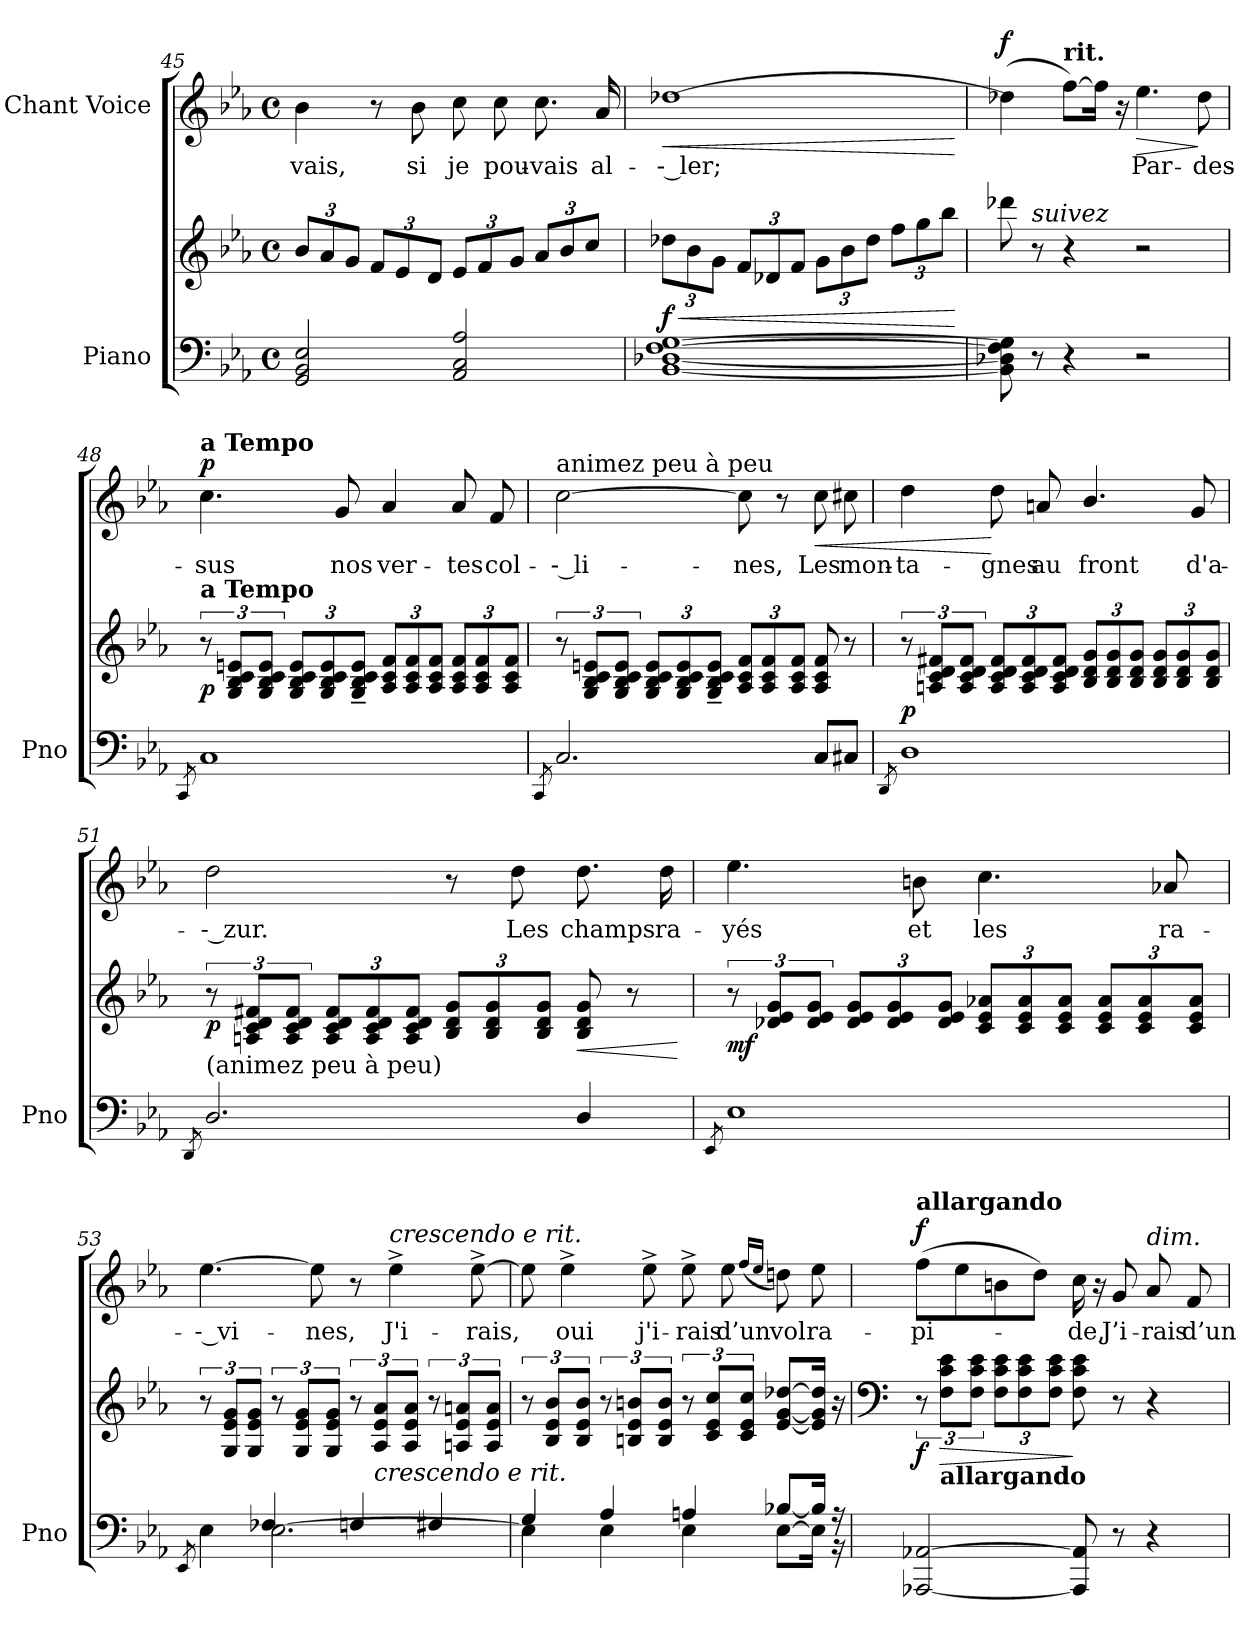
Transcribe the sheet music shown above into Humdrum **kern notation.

**kern	**kern	**dynam	**kern	**text	**dynam
*part2	*part2	*part2	*part1	*part1	*part1
*staff3	*staff2	*staff2/3	*staff1	*staff1	*staff1
*I"Piano	*	*	*I"Chant Voice	*	*
*I'Pno	*	*	*	*	*
*clefF4	*clefG2	*	*clefG2	*	*
*k[b-e-a-]	*k[b-e-a-]	*	*k[b-e-a-]	*	*
*M4/4	*M4/4	*	*M4/4	*	*
*met(c)	*met(c)	*	*met(c)	*	*
=45	=45	=45	=45	=45	=45
2GG/ 2BB-/ 2E-/	12b-/L	.	4b-\	-vais,	.
.	12a-/	.	.	.	.
.	12g/J	.	.	.	.
.	12f/L	.	8r	.	.
.	12e-/	.	.	.	.
.	.	.	8b-\	si	.
.	12d/J	.	.	.	.
2AA-/ 2C/ 2A-/	12e-/L	.	8cc\	je	.
.	12f/	.	.	.	.
.	.	.	8cc\	pou-	.
.	12g/J	.	.	.	.
.	12a-/L	.	8.cc\	-vais	.
.	12b-/	.	.	.	.
.	12cc/J	.	.	.	.
.	.	.	16a-/	al-	.
=46	=46	=46	=46	=46	=46
*	*Xbrackettup	*	*	*	*
!	!	!LO:HP:b	!	!	!LO:HP:b
!	!	!LO:DY:n=1:b	!	!	!
[1BB- [<1D-X [>1F [1G	12dd-X\L	< f	[1dd-X	-- ler;	<
.	12b-\	.	.	.	.
.	12g\J	.	.	.	.
.	12f/L	.	.	.	.
.	12d-X/	.	.	.	.
.	12f/J	.	.	.	.
.	12g\L	.	.	.	.
.	12b-\	.	.	.	.
.	12dd-\J	.	.	.	.
.	12ff\L	.	.	.	.
.	12gg\	.	.	.	.
.	12bb-\J	.	.	.	.
.	.	[	.	.	[
=47	=47	=47	=47	=47	=47
!	!	!	!	!	!LO:DY:a
8BB-\] 8D-X\] 8F\] 8G\]	8ddd-X\	.	(4dd-X\]	.	f
!	!LO:TX:i:t=suivez	!	!	!	!
8r	8r	.	.	.	.
!	!	!	!LO:TX:a:B:t=rit.	!	!
4r	4r	.	[8ff\L)	.	.
.	.	.	16ff\Jk]	.	.
.	.	.	16r	.	.
!	!	!	!	!	!LO:HP:b
2r	2r	.	4.ee-\	Par-	>
.	.	.	8dd-\	-des-	]
=48	=48	=48	=48	=48	=48
8qCC/	.	.	.	.	.
*	*brackettup	*	*	*	*
!	!	!	!LO:TX:a:B:t=a Tempo	!	!
!	!LO:TX:a:B:t=a Tempo	!	!	!	!
!	!	!LO:DY:b	!	!	!LO:DY:a
1C	12r	p	4.cc\	-sus	p
.	12G/ 12B-/ 12c/ 12en/L	.	.	.	.
.	12G/ 12B-/ 12c/ 12e/J	.	.	.	.
.	12G/ 12B-/ 12c/ 12e/L	.	.	.	.
.	12G/ 12B-/ 12c/ 12e/	.	.	.	.
.	.	.	8g/	nos	.
.	12G/~ 12B-/~ 12c/~ 12e/~J	.	.	.	.
.	12A-/ 12c/ 12f/L	.	4a-/	ver-	.
.	12A-/ 12c/ 12f/	.	.	.	.
.	12A-/ 12c/ 12f/J	.	.	.	.
.	12A-/ 12c/ 12f/L	.	8a-/	-tes	.
.	12A-/ 12c/ 12f/	.	.	.	.
.	.	.	8f/	col-	.
.	12A-/ 12c/ 12f/J	.	.	.	.
=49	=49	=49	=49	=49	=49
8qCC/	.	.	.	.	.
!	!	!	!LO:TX:a:t=animez   peu   à   peu	!	!
2.C/	12r	.	[2cc\	-- li-	.
.	12G/ 12B-/ 12c/ 12en/L	.	.	.	.
.	12G/ 12B-/ 12c/ 12e/J	.	.	.	.
.	12G/ 12B-/ 12c/ 12e/L	.	.	.	.
.	12G/ 12B-/ 12c/ 12e/	.	.	.	.
.	12G/~ 12B-/~ 12c/~ 12e/~J	.	.	.	.
.	12A-/ 12c/ 12f/L	.	8cc\]	-nes,	.
.	12A-/ 12c/ 12f/	.	.	.	.
.	.	.	8r	.	.
.	12A-/ 12c/ 12f/J	.	.	.	.
!	!	!	!	!	!LO:HP:b
8C/L	8A-/ 8c/ 8f/	.	8cc\	Les	<
8C#X/J	8r	.	8cc#X\	mon-	.
=50	=50	=50	=50	=50	=50
8qDD/	.	.	.	.	.
!	!	!LO:DY:b	!	!	!
1D	12r	p	4dd\	-ta-	.
.	12An/ 12c/ 12d/ 12f#X/L	.	.	.	.
.	12A/ 12c/ 12d/ 12f#/J	.	.	.	.
.	12A/ 12c/ 12d/ 12f#/L	.	8dd\	-gnes	[
.	12A/ 12c/ 12d/ 12f#/	.	.	.	.
.	.	.	8an/	au	.
.	12A/ 12c/ 12d/ 12f#/J	.	.	.	.
.	12B-/ 12d/ 12g/L	.	4.b-/	front	.
.	12B-/ 12d/ 12g/	.	.	.	.
.	12B-/ 12d/ 12g/J	.	.	.	.
.	12B-/ 12d/ 12g/L	.	.	.	.
.	12B-/ 12d/ 12g/	.	.	.	.
.	.	.	8g/	d'a-	.
.	12B-/ 12d/ 12g/J	.	.	.	.
=51	=51	=51	=51	=51	=51
8qDD/	.	.	.	.	.
!LO:TX:a:t=(animez   peu   à   peu)	!	!	!	!	!
!	!	!LO:DY:b	!	!	!
2.D/	12r	p	2dd\	-- zur.	.
.	12An/ 12c/ 12d/ 12f#X/L	.	.	.	.
.	12A/ 12c/ 12d/ 12f#/J	.	.	.	.
*	*Xbrackettup	*	*	*	*
.	12A/ 12c/ 12d/ 12f#/L	.	.	.	.
.	12A/ 12c/ 12d/ 12f#/	.	.	.	.
.	12A/ 12c/ 12d/ 12f#/J	.	.	.	.
.	12B-/ 12d/ 12g/L	.	8r	.	.
.	12B-/ 12d/ 12g/	.	.	.	.
.	.	.	8dd\	Les	.
.	12B-/ 12d/ 12g/J	.	.	.	.
!	!	!LO:HP:b	!	!	!
4D/	8B-/ 8d/ 8g/	<	8.dd\	champs	.
.	8r	.	.	.	.
.	.	.	16dd\	ra-	.
.	.	[	.	.	.
=52	=52	=52	=52	=52	=52
8qEE-/	.	.	.	.	.
*	*brackettup	*	*	*	*
!	!	!LO:DY:b	!	!	!
1E-	12r	mf	4.ee-\	-yés	.
.	12d-X/ 12e-/ 12g/L	.	.	.	.
.	12d-/ 12e-/ 12g/J	.	.	.	.
*	*Xbrackettup	*	*	*	*
.	12d-/ 12e-/ 12g/L	.	.	.	.
.	12d-/ 12e-/ 12g/	.	.	.	.
.	.	.	8bn\	et	.
.	12d-/ 12e-/ 12g/J	.	.	.	.
.	12c/ 12e-/ 12a-X/L	.	4.cc\	les	.
.	12c/ 12e-/ 12a-/	.	.	.	.
.	12c/ 12e-/ 12a-/J	.	.	.	.
.	12c/ 12e-/ 12a-/L	.	.	.	.
.	12c/ 12e-/ 12a-/	.	.	.	.
.	.	.	8a-X/	ra-	.
.	12c/ 12e-/ 12a-/J	.	.	.	.
=53	=53	=53	=53	=53	=53
8qEE-/	.	.	.	.	.
*^	*	*	*	*	*
*	*	*brackettup	*	*	*	*
4E-\	4ryy	12r	.	[4.ee-\	-- vi-	.
.	.	12G/ 12e-/ 12g/L	.	.	.	.
.	.	12G/ 12e-/ 12g/J	.	.	.	.
[2.E-\	4F-X/	12r	.	.	.	.
.	.	12G/ 12e-/ 12g/L	.	.	.	.
.	.	.	.	8ee-\]	-nes,	.
.	.	12G/ 12e-/ 12g/J	.	.	.	.
.	4Fn/	12r	.	8r	.	.
!	!	!LO:TX:b:i:t=crescendo  e  rit.	!	!	!	!
.	.	12A-/ 12e-/ 12a-/L	.	.	.	.
!	!	!	!	!LO:TX:a:i:t=crescendo  e  rit.	!	!
.	.	.	.	4ee-^\	J'i-	.
.	.	12A-/ 12e-/ 12a-/J	.	.	.	.
.	4F#X/	12r	.	.	.	.
.	.	12An/ 12e-/ 12an/L	.	.	.	.
.	.	.	.	[8ee-^\	-rais,	.
.	.	12A/ 12e-/ 12a/J	.	.	.	.
=54	=54	=54	=54	=54	=54	=54
4E-\]	4G/	12r	.	8ee-\]	.	.
.	.	12B-/ 12e-/ 12b-/L	.	.	.	.
.	.	.	.	4ee-^\	oui	.
.	.	12B-/ 12e-/ 12b-/J	.	.	.	.
4E-\	4A-/	12r	.	.	.	.
.	.	12Bn/ 12e-/ 12bn/L	.	.	.	.
.	.	.	.	8ee-^\	j'i-	.
.	.	12B/ 12e-/ 12b/J	.	.	.	.
4E-\	4An/	12r	.	8ee-^\	-rais	.
.	.	12c/ 12e-/ 12cc/L	.	.	.	.
.	.	.	.	8ee-\	d’un	.
.	.	12c/ 12e-/ 12cc/J	.	.	.	.
.	.	.	.	(16qff/LL	.	.
.	.	.	.	16qee-/JJ	.	.
[8E-\L	[8B-X/L	[8e-/ [8g/ [8dd-X/L	.	8ddn\)	vol	.
16E-\Jk]	16B-/Jk]	16e-/] 16g/] 16dd-/]Jk	.	8ee-\	ra-	.
16r	16r	16r	.	.	.	.
*v	*v	*	*	*	*	*
=55	=55	=55	=55	=55	=55
*	*clefF4	*	*	*	*
*^	*	*	*	*	*
!	!	!	!	!LO:TX:a:B:t=allargando	!	!
!	!	!	!LO:DY:b	!	!	!LO:DY:a
*v	*v	*	*	*	*	*
[2AAA-X/ [2AA-X/	12r	f	(8ff\L	-pi-	f
!	!LO:TX:b:B:t=allargando	!	!	!	!
!	!	!LO:HP:b	!	!	!
.	12F\ 12c\ 12e-\L	>	.	.	.
.	.	.	8ee-\	.	.
.	12F\ 12c\ 12e-\J	.	.	.	.
*	*Xbrackettup	*	*	*	*
.	12F\ 12c\ 12e-\L	.	8bn\	.	.
.	12F\ 12c\ 12e-\	.	.	.	.
.	.	.	8dd\J)	.	.
.	12F\ 12c\ 12e-\J	.	.	.	.
8AAA-/] 8AA-/]	8F\ 8c\ 8e-\	]	16cc\	-de,	.
.	.	.	16r	.	.
8r	8r	.	8g/	J’i-	.
!	!	!	!LO:TX:a:i:t=dim.	!	!
4r	4r	.	8a-/	-rais	.
.	.	.	8f/	d’un	.
=	=	=	=	=	=
*-	*-	*-	*-	*-	*-
